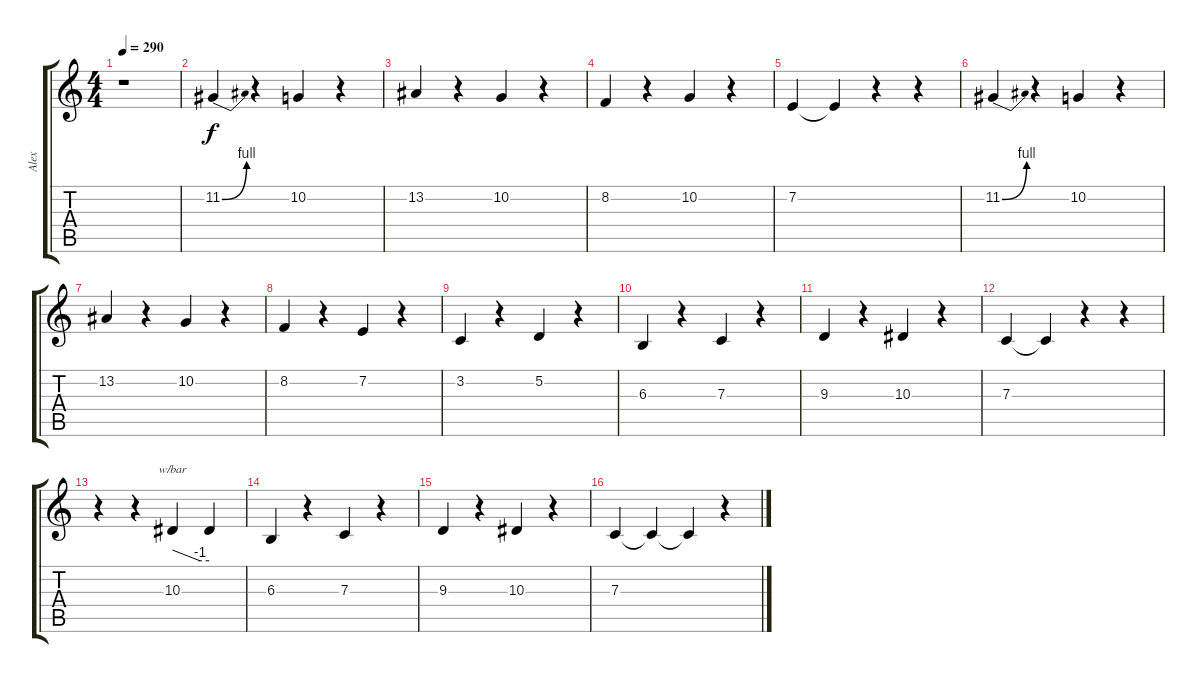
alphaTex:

\track ("Alex" "Alex") {instrument bagpipe}
\staff {score tabs}
\tuning (D4 A3 F3 C3 G2 D2) {hide}
\ts (4 4)
\tempo 290
\clef g2
\ks c
r.1{dy f} |
11.2{be (bend 0 0 60 4)}.4 r.4 10.2.4 r.4 |
13.2.4 r.4 10.2.4 r.4 |
8.2.4 r.4 10.2.4 r.4 |
7.2.4 7.2{t}.4 r.4 r.4 |
11.2{be (bend 0 0 60 4)}.4 r.4 10.2.4 r.4 |
13.2.4 r.4 10.2.4 r.4 |
8.2.4 r.4 7.2.4 r.4 |
3.2.4 r.4 5.2.4 r.4 |
6.3.4 r.4 7.3.4 r.4 |
9.3.4 r.4 10.3.4 r.4 |
7.3.4 7.3{t}.4 r.4 r.4 |
r.4 r.4 10.3.4{tbe (custom default 0 0 45 -4 60 -4)} 10.3{t}.4 |
6.3.4 r.4 7.3.4 r.4 |
9.3.4 r.4 10.3.4 r.4 |
7.3.4 7.3{t}.4 7.3{t}.4 r.4
